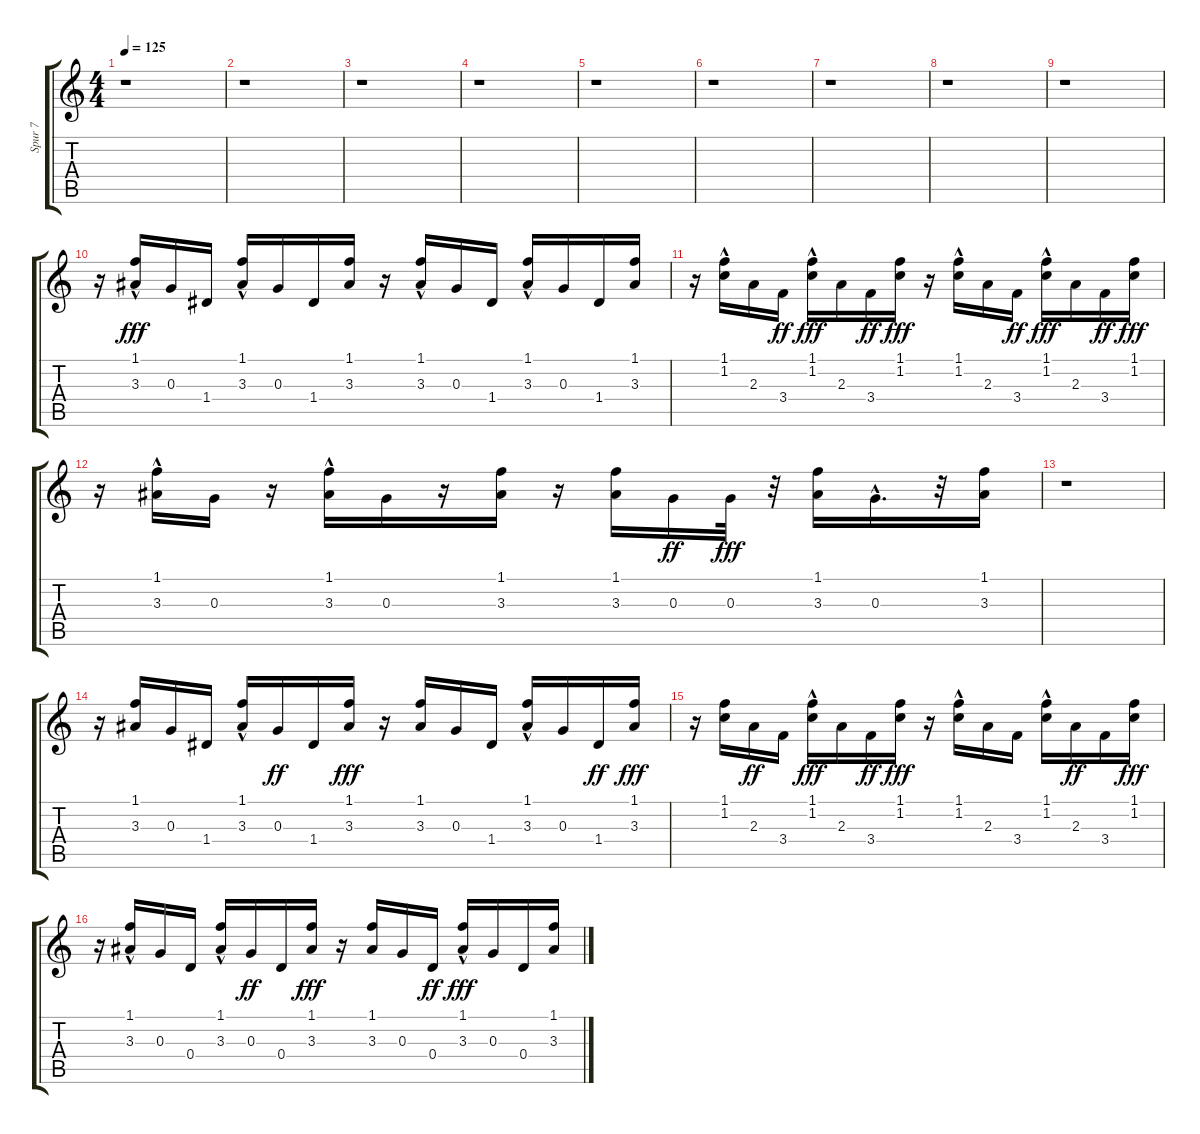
\track ("Spur 7" "Spur 7") {instrument electricguitarclean}
\staff {score tabs}
\tuning (E4 B3 G3 D3 A2 E2) {hide}
\ts (4 4)
\tempo 125
\clef g2
\ks c
r.1{dy fff} |
r.1 |
r.1 |
r.1 |
r.1 |
r.1 |
r.1 |
r.1 |
r.1 |
r.16 (1.1{hac} 3.3{hac}).16 0.3.16 1.4.16 (1.1{hac} 3.3{hac}).16 0.3.16 1.4.16 (1.1 3.3).16 r.16 (1.1{hac} 3.3{hac}).16 0.3.16 1.4.16 (1.1{hac} 3.3{hac}).16 0.3.16 1.4.16 (1.1 3.3).16 |
r.16 (1.1{hac} 1.2).16 2.3.16 3.4.16{dy ff} (1.1{hac} 1.2).16{dy fff} 2.3.16 3.4.16{dy ff} (1.1 1.2).16{dy fff} r.16 (1.1{hac} 1.2).16 2.3.16 3.4.16{dy ff} (1.1{hac} 1.2).16{dy fff} 2.3.16 3.4.16{dy ff} (1.1 1.2).16{dy fff} |
r.16 (1.1{hac} 3.3).16 0.3.16 r.16 (1.1{hac} 3.3{hac}).16 0.3.16 r.16 (1.1 3.3).16 r.16 (1.1 3.3).16 0.3.16{dy ff} 0.3.32{dy fff} r.32 (1.1 3.3).16 0.3{hac}.16{d} r.32 (1.1 3.3).16 |
r.1 |
r.16 (1.1 3.3).16 0.3.16 1.4.16 (1.1{hac} 3.3).16 0.3.16{dy ff} 1.4.16 (1.1 3.3).16{dy fff} r.16 (1.1 3.3).16 0.3.16 1.4.16 (1.1{hac} 3.3).16 0.3.16 1.4.16{dy ff} (1.1 3.3).16{dy fff} |
r.16 (1.1 1.2).16 2.3.16{dy ff} 3.4.16 (1.1{hac} 1.2).16{dy fff} 2.3.16 3.4.16{dy ff} (1.1 1.2).16{dy fff} r.16 (1.1{hac} 1.2).16 2.3.16 3.4.16 (1.1{hac} 1.2).16 2.3.16{dy ff} 3.4.16 (1.1 1.2).16{dy fff} |
r.16 (1.1{hac} 3.3).16 0.3.16 0.4.16 (1.1{hac} 3.3).16 0.3.16{dy ff} 0.4.16 (1.1 3.3).16{dy fff} r.16 (1.1 3.3).16 0.3.16 0.4.16{dy ff} (1.1{hac} 3.3{hac}).16{dy fff} 0.3.16 0.4.16 (1.1 3.3).16
